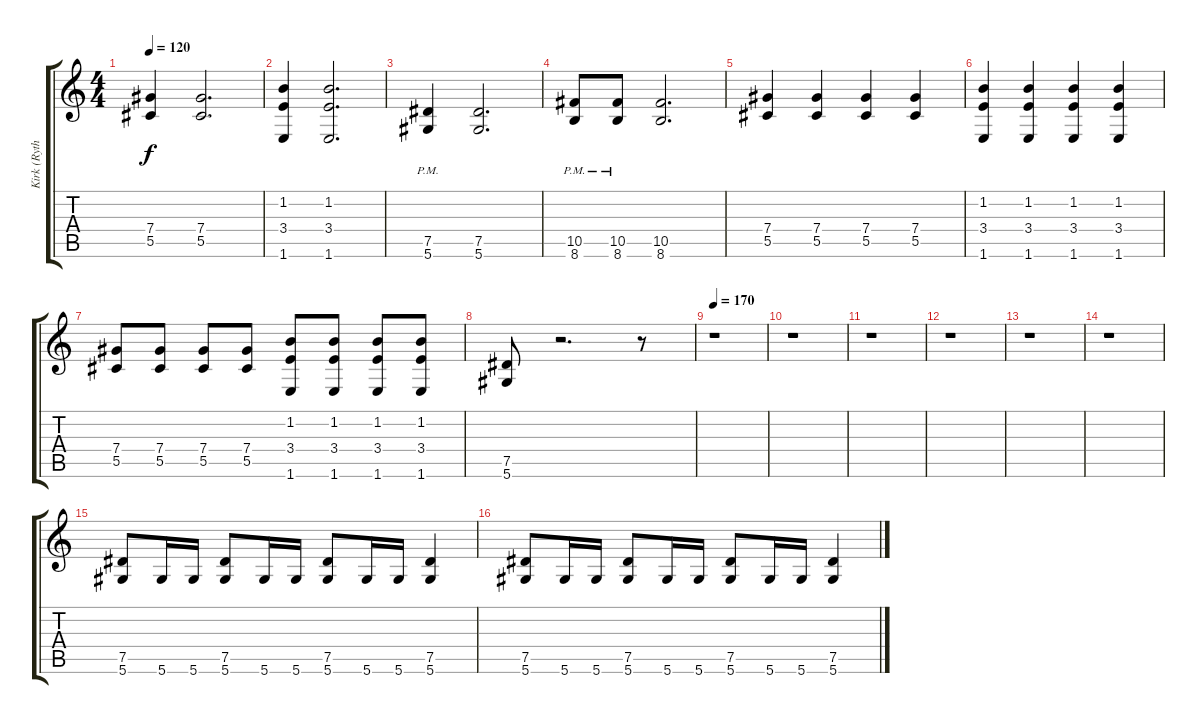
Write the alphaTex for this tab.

\track ("Kirk (Rythm)" "Kirk (Ryth") {instrument acousticguitarnylon}
\staff {score tabs}
\tuning (Eb4 Bb3 Gb3 Db3 Ab2 Eb2) {hide}
\ts (4 4)
\tempo 120
\clef g2
\ks c
(7.4 5.5).4{dy f} (7.4 5.5).2{d} |
(1.2 3.4 1.6).4 (1.2 3.4 1.6).2{d} |
(7.5 5.6{pm}).4{instrument distortionguitar} (7.5 5.6).2{d} |
(10.5 8.6{pm}).8 (10.5 8.6{pm}).8 (10.5 8.6).2{d} |
(7.4 5.5).4 (7.4 5.5).4 (7.4 5.5).4 (7.4 5.5).4 |
(1.2 3.4 1.6).4 (1.2 3.4 1.6).4 (1.2 3.4 1.6).4 (1.2 3.4 1.6).4 |
(7.4 5.5).8 (7.4 5.5).8 (7.4 5.5).8 (7.4 5.5).8 (1.2 3.4 1.6).8 (1.2 3.4 1.6).8 (1.2 3.4 1.6).8 (1.2 3.4 1.6).8 |
(7.5 5.6).8 r.2{d} r.8 |
\tempo 170
r.1 |
r.1 |
r.1 |
r.1 |
r.1 |
r.1 |
(7.5 5.6).8 5.6.16 5.6.16 (7.5 5.6).8 5.6.16 5.6.16 (7.5 5.6).8 5.6.16 5.6.16 (7.5 5.6).4 |
(7.5 5.6).8 5.6.16 5.6.16 (7.5 5.6).8 5.6.16 5.6.16 (7.5 5.6).8 5.6.16 5.6.16 (7.5 5.6).4
